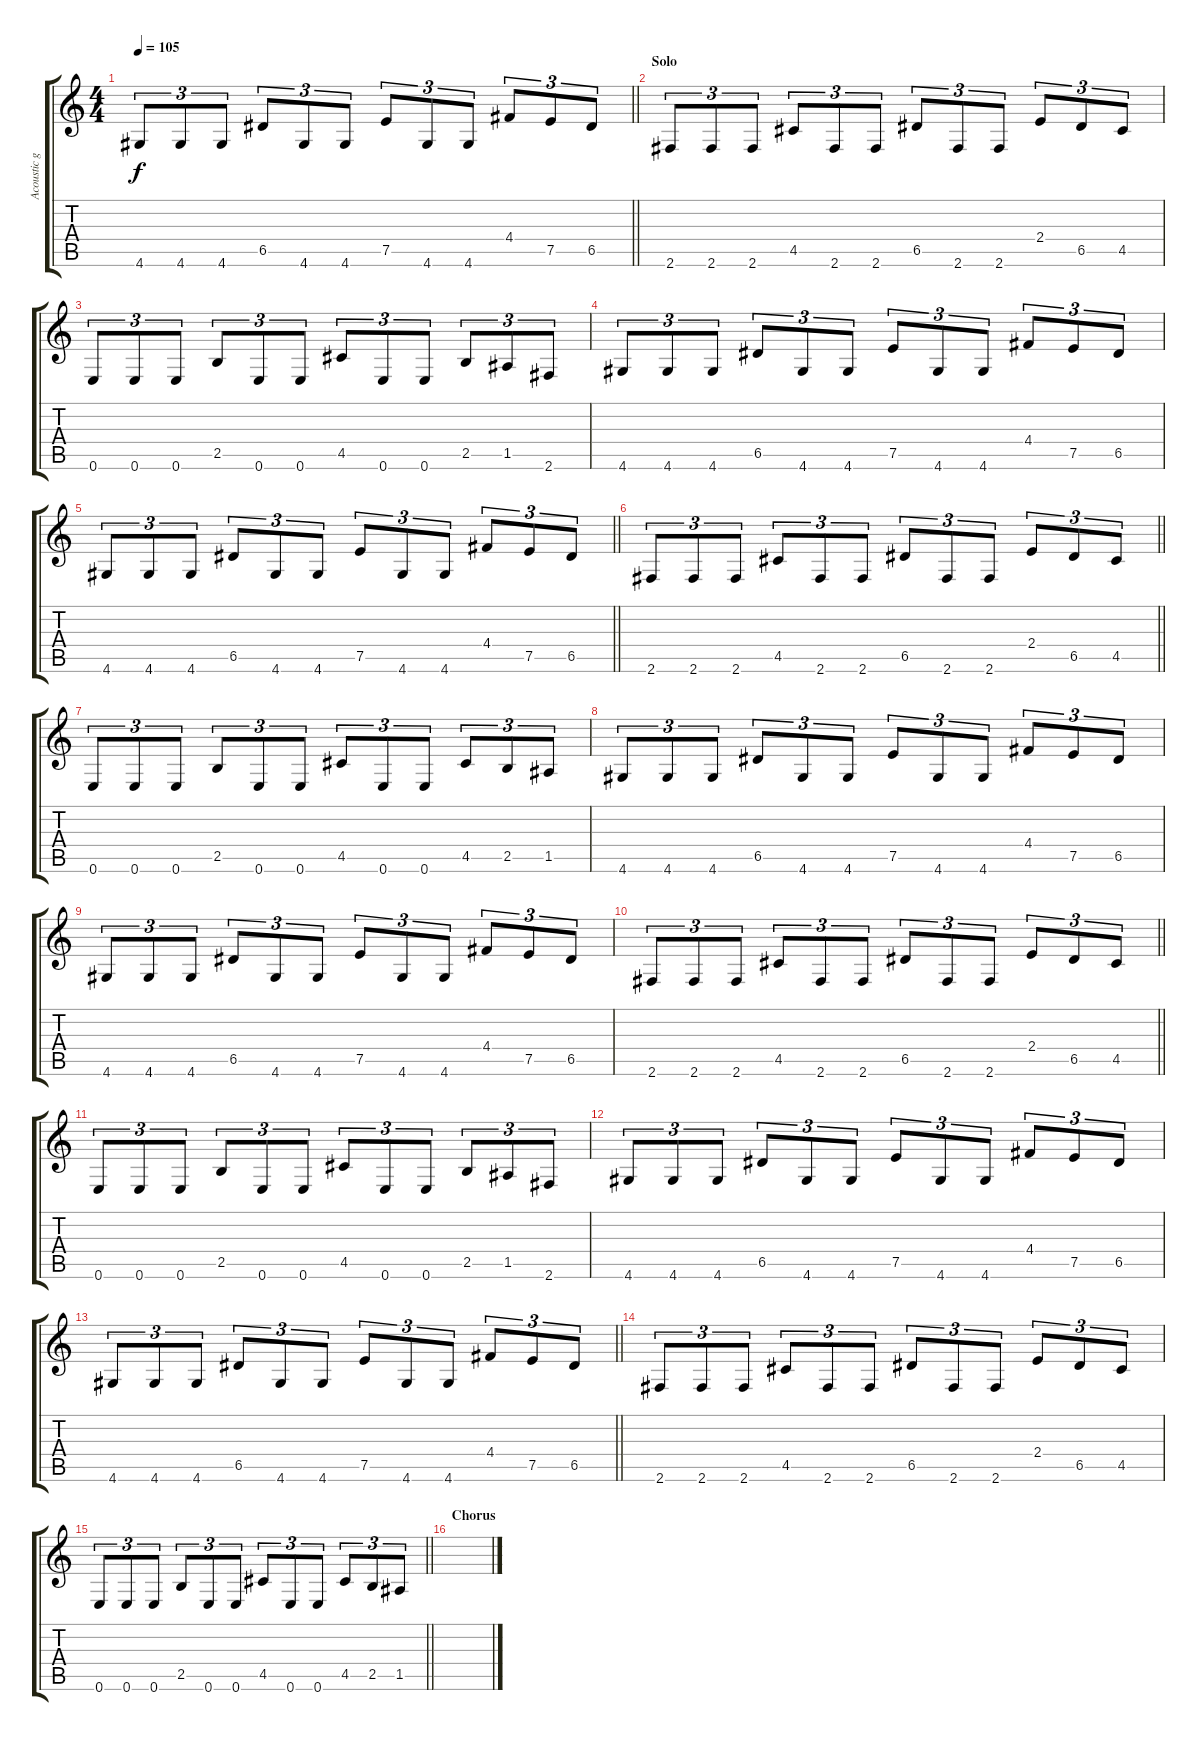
\track ("Acoustic guitar" "Acoustic g") {instrument acousticguitarsteel}
\staff {score tabs}
\tuning (E4 B3 G3 D3 A2 E2) {hide}
\ts (4 4)
\tempo 105
\clef g2
\barLineRight lightlight
\ks c
4.6.8{tu (3 2) dy f} 4.6.8{tu (3 2)} 4.6.8{tu (3 2)} 6.5.8{tu (3 2)} 4.6.8{tu (3 2)} 4.6.8{tu (3 2)} 7.5.8{tu (3 2)} 4.6.8{tu (3 2)} 4.6.8{tu (3 2)} 4.4.8{tu (3 2)} 7.5.8{tu (3 2)} 6.5.8{tu (3 2)} |
\section ("" "Solo")
2.6.8{tu (3 2)} 2.6.8{tu (3 2)} 2.6.8{tu (3 2)} 4.5.8{tu (3 2)} 2.6.8{tu (3 2)} 2.6.8{tu (3 2)} 6.5.8{tu (3 2)} 2.6.8{tu (3 2)} 2.6.8{tu (3 2)} 2.4.8{tu (3 2)} 6.5.8{tu (3 2)} 4.5.8{tu (3 2)} |
0.6.8{tu (3 2)} 0.6.8{tu (3 2)} 0.6.8{tu (3 2)} 2.5.8{tu (3 2)} 0.6.8{tu (3 2)} 0.6.8{tu (3 2)} 4.5.8{tu (3 2)} 0.6.8{tu (3 2)} 0.6.8{tu (3 2)} 2.5.8{tu (3 2)} 1.5.8{tu (3 2)} 2.6.8{tu (3 2)} |
4.6.8{tu (3 2)} 4.6.8{tu (3 2)} 4.6.8{tu (3 2)} 6.5.8{tu (3 2)} 4.6.8{tu (3 2)} 4.6.8{tu (3 2)} 7.5.8{tu (3 2)} 4.6.8{tu (3 2)} 4.6.8{tu (3 2)} 4.4.8{tu (3 2)} 7.5.8{tu (3 2)} 6.5.8{tu (3 2)} |
\barLineRight lightlight
4.6.8{tu (3 2)} 4.6.8{tu (3 2)} 4.6.8{tu (3 2)} 6.5.8{tu (3 2)} 4.6.8{tu (3 2)} 4.6.8{tu (3 2)} 7.5.8{tu (3 2)} 4.6.8{tu (3 2)} 4.6.8{tu (3 2)} 4.4.8{tu (3 2)} 7.5.8{tu (3 2)} 6.5.8{tu (3 2)} |
\barLineRight lightlight
2.6.8{tu (3 2)} 2.6.8{tu (3 2)} 2.6.8{tu (3 2)} 4.5.8{tu (3 2)} 2.6.8{tu (3 2)} 2.6.8{tu (3 2)} 6.5.8{tu (3 2)} 2.6.8{tu (3 2)} 2.6.8{tu (3 2)} 2.4.8{tu (3 2)} 6.5.8{tu (3 2)} 4.5.8{tu (3 2)} |
0.6.8{tu (3 2)} 0.6.8{tu (3 2)} 0.6.8{tu (3 2)} 2.5.8{tu (3 2)} 0.6.8{tu (3 2)} 0.6.8{tu (3 2)} 4.5.8{tu (3 2)} 0.6.8{tu (3 2)} 0.6.8{tu (3 2)} 4.5.8{tu (3 2)} 2.5.8{tu (3 2)} 1.5.8{tu (3 2)} |
4.6.8{tu (3 2)} 4.6.8{tu (3 2)} 4.6.8{tu (3 2)} 6.5.8{tu (3 2)} 4.6.8{tu (3 2)} 4.6.8{tu (3 2)} 7.5.8{tu (3 2)} 4.6.8{tu (3 2)} 4.6.8{tu (3 2)} 4.4.8{tu (3 2)} 7.5.8{tu (3 2)} 6.5.8{tu (3 2)} |
4.6.8{tu (3 2)} 4.6.8{tu (3 2)} 4.6.8{tu (3 2)} 6.5.8{tu (3 2)} 4.6.8{tu (3 2)} 4.6.8{tu (3 2)} 7.5.8{tu (3 2)} 4.6.8{tu (3 2)} 4.6.8{tu (3 2)} 4.4.8{tu (3 2)} 7.5.8{tu (3 2)} 6.5.8{tu (3 2)} |
\barLineRight lightlight
2.6.8{tu (3 2)} 2.6.8{tu (3 2)} 2.6.8{tu (3 2)} 4.5.8{tu (3 2)} 2.6.8{tu (3 2)} 2.6.8{tu (3 2)} 6.5.8{tu (3 2)} 2.6.8{tu (3 2)} 2.6.8{tu (3 2)} 2.4.8{tu (3 2)} 6.5.8{tu (3 2)} 4.5.8{tu (3 2)} |
0.6.8{tu (3 2)} 0.6.8{tu (3 2)} 0.6.8{tu (3 2)} 2.5.8{tu (3 2)} 0.6.8{tu (3 2)} 0.6.8{tu (3 2)} 4.5.8{tu (3 2)} 0.6.8{tu (3 2)} 0.6.8{tu (3 2)} 2.5.8{tu (3 2)} 1.5.8{tu (3 2)} 2.6.8{tu (3 2)} |
4.6.8{tu (3 2)} 4.6.8{tu (3 2)} 4.6.8{tu (3 2)} 6.5.8{tu (3 2)} 4.6.8{tu (3 2)} 4.6.8{tu (3 2)} 7.5.8{tu (3 2)} 4.6.8{tu (3 2)} 4.6.8{tu (3 2)} 4.4.8{tu (3 2)} 7.5.8{tu (3 2)} 6.5.8{tu (3 2)} |
\barLineRight lightlight
4.6.8{tu (3 2)} 4.6.8{tu (3 2)} 4.6.8{tu (3 2)} 6.5.8{tu (3 2)} 4.6.8{tu (3 2)} 4.6.8{tu (3 2)} 7.5.8{tu (3 2)} 4.6.8{tu (3 2)} 4.6.8{tu (3 2)} 4.4.8{tu (3 2)} 7.5.8{tu (3 2)} 6.5.8{tu (3 2)} |
2.6.8{tu (3 2)} 2.6.8{tu (3 2)} 2.6.8{tu (3 2)} 4.5.8{tu (3 2)} 2.6.8{tu (3 2)} 2.6.8{tu (3 2)} 6.5.8{tu (3 2)} 2.6.8{tu (3 2)} 2.6.8{tu (3 2)} 2.4.8{tu (3 2)} 6.5.8{tu (3 2)} 4.5.8{tu (3 2)} |
\barLineRight lightlight
0.6.8{tu (3 2)} 0.6.8{tu (3 2)} 0.6.8{tu (3 2)} 2.5.8{tu (3 2)} 0.6.8{tu (3 2)} 0.6.8{tu (3 2)} 4.5.8{tu (3 2)} 0.6.8{tu (3 2)} 0.6.8{tu (3 2)} 4.5.8{tu (3 2)} 2.5.8{tu (3 2)} 1.5.8{tu (3 2)} |
\section ("" "Chorus")
